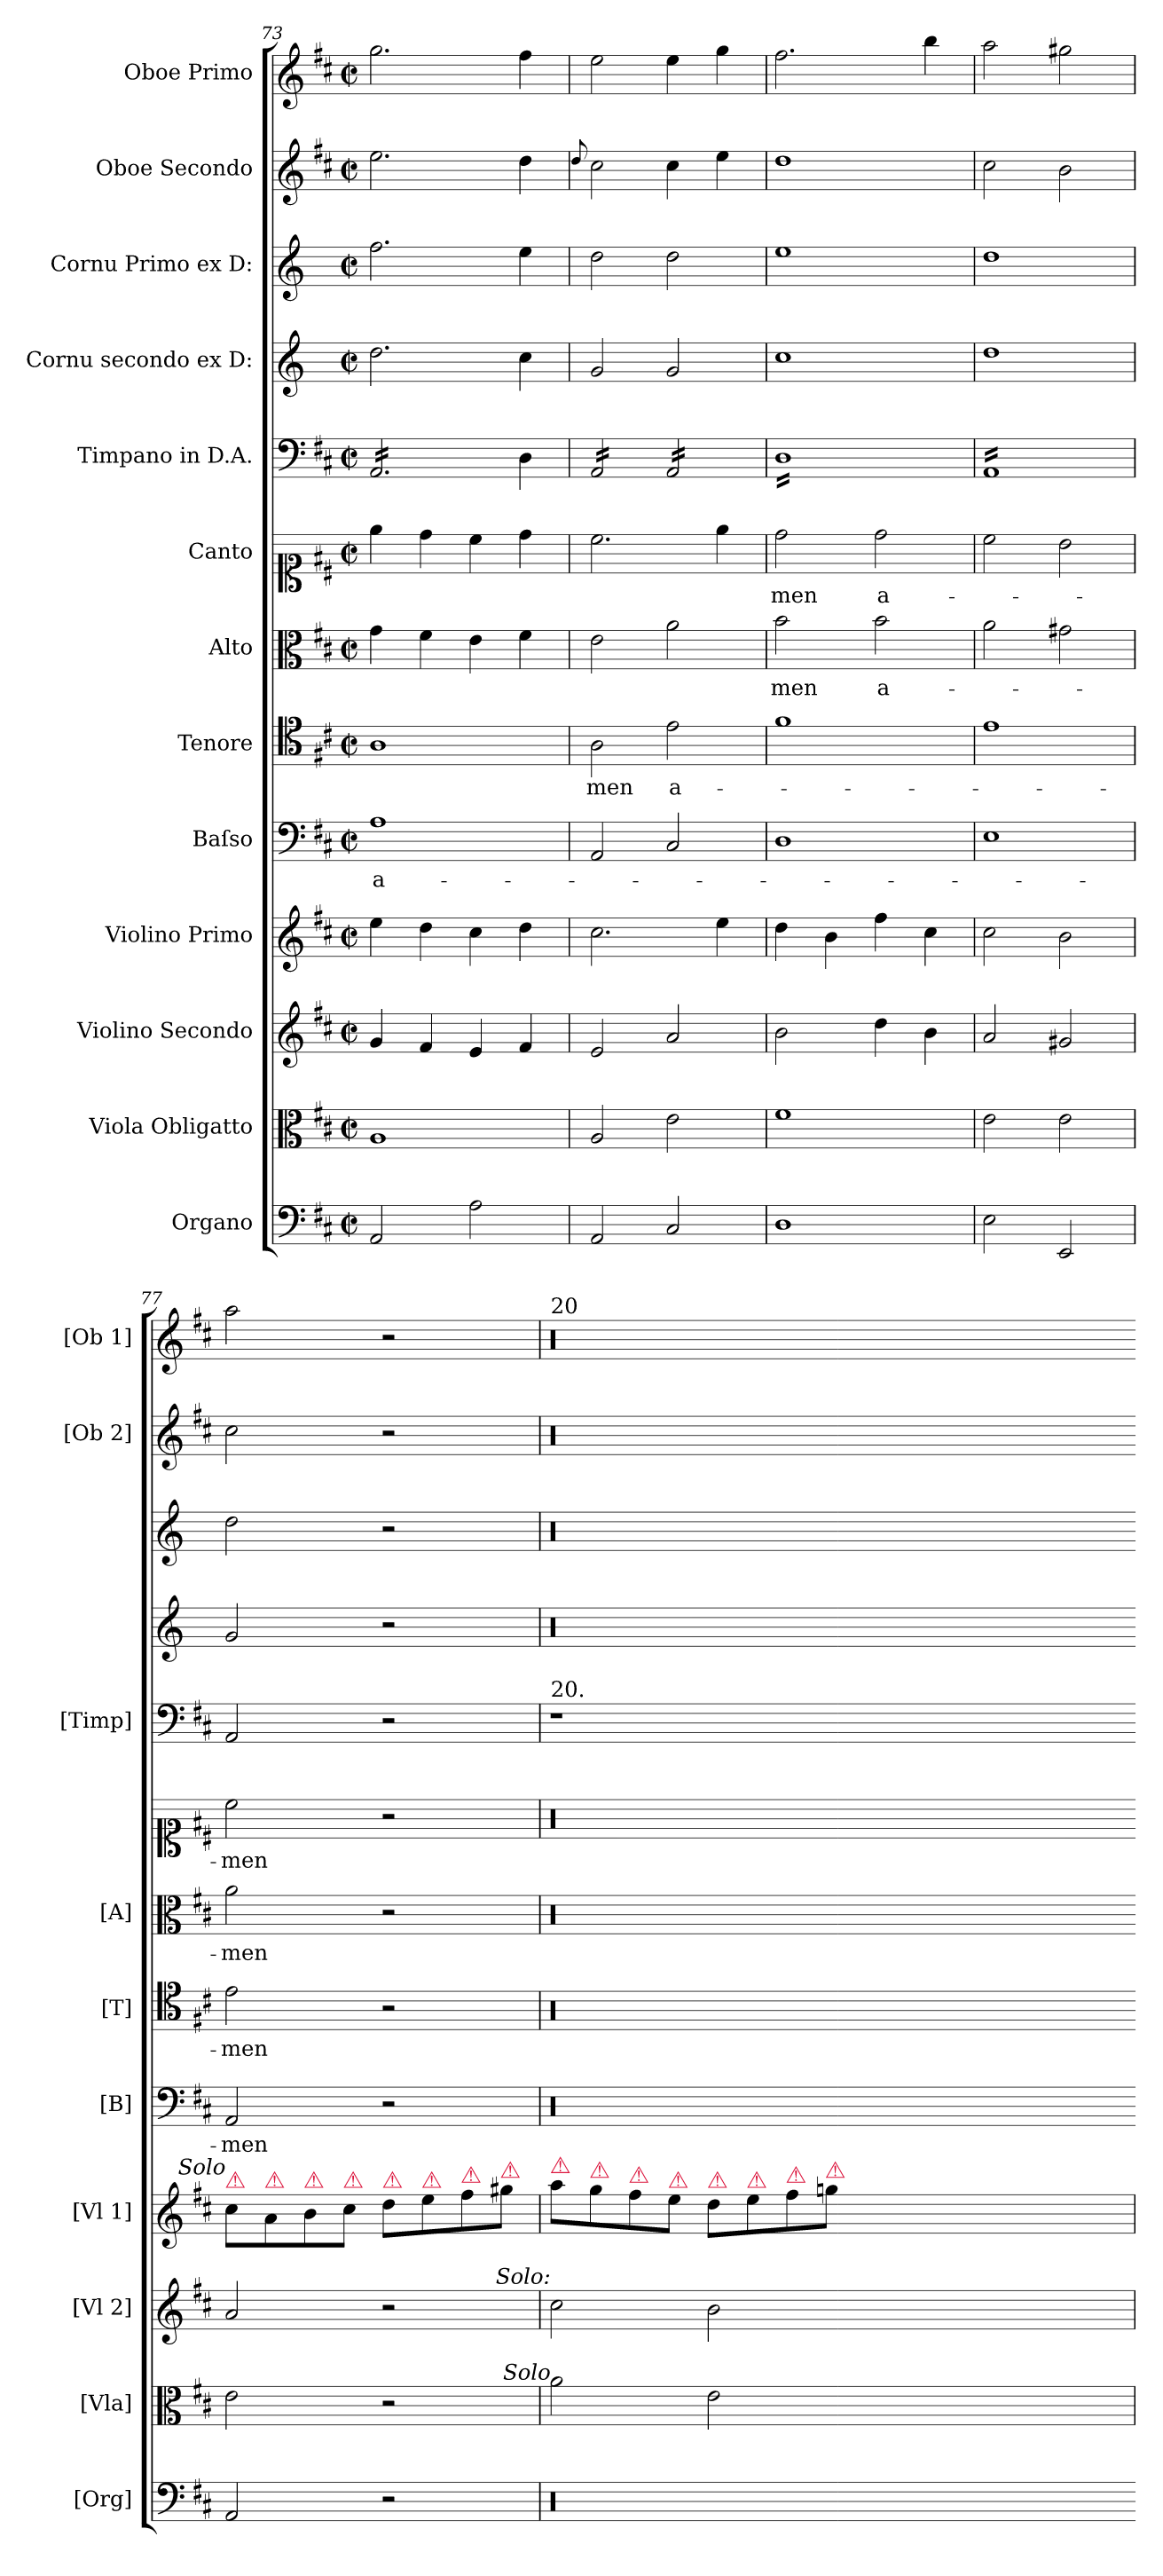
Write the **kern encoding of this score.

**kern	**kern	**kern	**kern	**kern	**text	**kern	**text	**kern	**text	**kern	**text	**kern	**kern	**kern	**kern	**kern
*part13	*part12	*part11	*part10	*part9	*part9	*part8	*part8	*part7	*part7	*part6	*part6	*part5	*part4	*part3	*part2	*part1
*staff13	*staff12	*staff11	*staff10	*staff9	*staff9	*staff8	*staff8	*staff7	*staff7	*staff6	*staff6	*staff5	*staff4	*staff3	*staff2	*staff1
*I"Organo	*I"Viola Obligatto	*I"Violino Secondo	*I"Violino Primo	*I"Baſso	*	*I"Tenore	*	*I"Alto	*	*I"Canto	*	*I"Timpano in D.A.	*I"Cornu secondo ex D:	*I"Cornu Primo ex D:	*I"Oboe Secondo	*I"Oboe Primo
*I'[Org]	*I'[Vla]	*I'[Vl 2]	*I'[Vl 1]	*I'[B]	*	*I'[T]	*	*I'[A]	*	*	*	*I'[Timp]	*	*	*I'[Ob 2]	*I'[Ob 1]
*clefF4	*clefC3	*clefG2	*clefG2	*clefF4	*	*clefC4	*	*clefC3	*	*clefC1	*	*clefF4	*clefG2	*clefG2	*clefG2	*clefG2
*	*	*	*	*	*	*	*	*	*	*	*	*	*ITrd6c10	*ITrd6c10	*	*
*k[f#c#]	*k[f#c#]	*k[f#c#]	*k[f#c#]	*k[f#c#]	*	*k[f#c#]	*	*k[f#c#]	*	*k[f#c#]	*	*k[f#c#]	*k[f#c#]	*k[f#c#]	*k[f#c#]	*k[f#c#]
*D:	*D:	*D:	*D:	*D:	*	*D:	*	*D:	*	*D:	*	*D:	*D:	*D:	*D:	*D:
*M2/2	*M2/2	*M2/2	*M2/2	*M2/2	*	*M2/2	*	*M2/2	*	*M2/2	*	*M2/2	*M2/2	*M2/2	*M2/2	*M2/2
*met(c|)	*met(c|)	*met(c|)	*met(c|)	*met(c|)	*	*met(c|)	*	*met(c|)	*	*met(c|)	*	*met(c|)	*met(c|)	*met(c|)	*met(c|)	*met(c|)
=73	=73	=73	=73	=73	=73	=73	=73	=73	=73	=73	=73	=73	=73	=73	=73	=73
*	*	*	*	*	*	*	*	*	*	*	*	*tremolo	*	*	*	*
2AA/	1A	4g/	4ee\	1A	a-	1A	.	4g\	.	4ee\	.	16AA/LL	2.e\	2.g\	2.ee\	2.gg\
.	.	.	.	.	.	.	.	.	.	.	.	16AA/	.	.	.	.
.	.	.	.	.	.	.	.	.	.	.	.	16AA/	.	.	.	.
.	.	.	.	.	.	.	.	.	.	.	.	16AA/	.	.	.	.
.	.	4f#/	4dd\	.	.	.	.	4f#\	.	4dd\	.	16AA/	.	.	.	.
.	.	.	.	.	.	.	.	.	.	.	.	16AA/	.	.	.	.
.	.	.	.	.	.	.	.	.	.	.	.	16AA/	.	.	.	.
.	.	.	.	.	.	.	.	.	.	.	.	16AA/	.	.	.	.
2A\	.	4e/	4cc#\	.	.	.	.	4e\	.	4cc#\	.	16AA/	.	.	.	.
.	.	.	.	.	.	.	.	.	.	.	.	16AA/	.	.	.	.
.	.	.	.	.	.	.	.	.	.	.	.	16AA/	.	.	.	.
.	.	.	.	.	.	.	.	.	.	.	.	16AA/JJ	.	.	.	.
*	*	*	*	*	*	*	*	*	*	*	*	*Xtremolo	*	*	*	*
.	.	4f#/	4dd\	.	.	.	.	4f#\	.	4dd\	.	4D\	4d\	4f#\	4dd\	4ff#\
=74	=74	=74	=74	=74	=74	=74	=74	=74	=74	=74	=74	=74	=74	=74	=74	=74
.	.	.	.	.	.	.	.	.	.	.	.	.	.	.	8qqdd/	.
*	*	*	*	*	*	*	*	*	*	*	*	*tremolo	*	*	*	*
2AA/	2A/	2e/	2.cc#\	2AA/	.	2A\	-men	2e\	.	2.cc#\	.	16AA/LL	2A/	2e\	2cc#\	2ee\
.	.	.	.	.	.	.	.	.	.	.	.	16AA/	.	.	.	.
.	.	.	.	.	.	.	.	.	.	.	.	16AA/	.	.	.	.
.	.	.	.	.	.	.	.	.	.	.	.	16AA/	.	.	.	.
.	.	.	.	.	.	.	.	.	.	.	.	16AA/	.	.	.	.
.	.	.	.	.	.	.	.	.	.	.	.	16AA/	.	.	.	.
.	.	.	.	.	.	.	.	.	.	.	.	16AA/	.	.	.	.
.	.	.	.	.	.	.	.	.	.	.	.	16AA/JJ	.	.	.	.
2C#/	2e\	2a/	.	2C#/	.	2e\	a-	2a\	.	.	.	16AA/LL	2A/	2e\	4cc#\	4ee\
.	.	.	.	.	.	.	.	.	.	.	.	16AA/	.	.	.	.
.	.	.	.	.	.	.	.	.	.	.	.	16AA/	.	.	.	.
.	.	.	.	.	.	.	.	.	.	.	.	16AA/	.	.	.	.
.	.	.	4ee\	.	.	.	.	.	.	4ee\	.	16AA/	.	.	4ee\	4gg\
.	.	.	.	.	.	.	.	.	.	.	.	16AA/	.	.	.	.
.	.	.	.	.	.	.	.	.	.	.	.	16AA/	.	.	.	.
.	.	.	.	.	.	.	.	.	.	.	.	16AA/JJ	.	.	.	.
=75	=75	=75	=75	=75	=75	=75	=75	=75	=75	=75	=75	=75	=75	=75	=75	=75
1D	1f#	2b\	4dd\	1D	.	1f#	.	2b\	-men	2dd\	-men	16DLL	1d	1f#	1dd	2.ff#\
.	.	.	.	.	.	.	.	.	.	.	.	16D	.	.	.	.
.	.	.	.	.	.	.	.	.	.	.	.	16D	.	.	.	.
.	.	.	.	.	.	.	.	.	.	.	.	16D	.	.	.	.
.	.	.	4b\	.	.	.	.	.	.	.	.	16D	.	.	.	.
.	.	.	.	.	.	.	.	.	.	.	.	16D	.	.	.	.
.	.	.	.	.	.	.	.	.	.	.	.	16D	.	.	.	.
.	.	.	.	.	.	.	.	.	.	.	.	16D	.	.	.	.
.	.	4dd\	4ff#\	.	.	.	.	2b\	a-	2dd\	a-	16D	.	.	.	.
.	.	.	.	.	.	.	.	.	.	.	.	16D	.	.	.	.
.	.	.	.	.	.	.	.	.	.	.	.	16D	.	.	.	.
.	.	.	.	.	.	.	.	.	.	.	.	16D	.	.	.	.
.	.	4b\	4cc#\	.	.	.	.	.	.	.	.	16D	.	.	.	4bb\
.	.	.	.	.	.	.	.	.	.	.	.	16D	.	.	.	.
.	.	.	.	.	.	.	.	.	.	.	.	16D	.	.	.	.
.	.	.	.	.	.	.	.	.	.	.	.	16DJJ	.	.	.	.
=76	=76	=76	=76	=76	=76	=76	=76	=76	=76	=76	=76	=76	=76	=76	=76	=76
2E\	2e\	2a/	2cc#\	1E	.	1e	.	2a\	.	2cc#\	.	16AALL	1e	1e	2cc#\	2aa\
.	.	.	.	.	.	.	.	.	.	.	.	16AA	.	.	.	.
.	.	.	.	.	.	.	.	.	.	.	.	16AA	.	.	.	.
.	.	.	.	.	.	.	.	.	.	.	.	16AA	.	.	.	.
.	.	.	.	.	.	.	.	.	.	.	.	16AA	.	.	.	.
.	.	.	.	.	.	.	.	.	.	.	.	16AA	.	.	.	.
.	.	.	.	.	.	.	.	.	.	.	.	16AA	.	.	.	.
.	.	.	.	.	.	.	.	.	.	.	.	16AA	.	.	.	.
2EE/	2e\	2g#X/	2b\	.	.	.	.	2g#X\	.	2b\	.	16AA	.	.	2b\	2gg#X\
.	.	.	.	.	.	.	.	.	.	.	.	16AA	.	.	.	.
.	.	.	.	.	.	.	.	.	.	.	.	16AA	.	.	.	.
.	.	.	.	.	.	.	.	.	.	.	.	16AA	.	.	.	.
.	.	.	.	.	.	.	.	.	.	.	.	16AA	.	.	.	.
.	.	.	.	.	.	.	.	.	.	.	.	16AA	.	.	.	.
.	.	.	.	.	.	.	.	.	.	.	.	16AA	.	.	.	.
.	.	.	.	.	.	.	.	.	.	.	.	16AAJJ	.	.	.	.
*	*	*	*	*	*	*	*	*	*	*	*	*Xtremolo	*	*	*	*
=77	=77	=77	=77	=77	=77	=77	=77	=77	=77	=77	=77	=77	=77	=77	=77	=77
!	!	!	!LO:TX:a:i:rj:t=Solo	!	!	!	!	!	!	!	!	!	!	!	!	!
!	!	!	!LO:TX:a:color=crimson:t=⚠	!	!	!	!	!	!	!	!	!	!	!	!	!
2AA/	2e\	2a/	8cc#\L	2AA/	-men	2e\	-men	2a\	-men	2cc#\	-men	2AA/	2A/	2e\	2cc#\	2aa\
!	!	!	!LO:TX:a:color=crimson:t=⚠	!	!	!	!	!	!	!	!	!	!	!	!	!
.	.	.	8a\	.	.	.	.	.	.	.	.	.	.	.	.	.
!	!	!	!LO:TX:a:color=crimson:t=⚠	!	!	!	!	!	!	!	!	!	!	!	!	!
.	.	.	8b\	.	.	.	.	.	.	.	.	.	.	.	.	.
!	!	!	!LO:TX:a:color=crimson:t=⚠	!	!	!	!	!	!	!	!	!	!	!	!	!
.	.	.	8cc#\J	.	.	.	.	.	.	.	.	.	.	.	.	.
!	!	!	!LO:TX:a:color=crimson:t=⚠	!	!	!	!	!	!	!	!	!	!	!	!	!
2r	2r	2r	8dd\L	2r	.	2r	.	2r	.	2r	.	2r	2r	2r	2r	2r
!	!	!	!LO:TX:a:color=crimson:t=⚠	!	!	!	!	!	!	!	!	!	!	!	!	!
.	.	.	8ee\	.	.	.	.	.	.	.	.	.	.	.	.	.
!	!	!	!LO:TX:a:color=crimson:t=⚠	!	!	!	!	!	!	!	!	!	!	!	!	!
.	.	.	8ff#\	.	.	.	.	.	.	.	.	.	.	.	.	.
!	!	!	!LO:TX:a:color=crimson:t=⚠	!	!	!	!	!	!	!	!	!	!	!	!	!
.	.	.	8gg#X\J	.	.	.	.	.	.	.	.	.	.	.	.	.
=78	=78	=78	=78	=78	=78	=78	=78	=78	=78	=78	=78	=78	=78	=78	=78	=78
!	!	!	!	!	!	!	!	!	!	!	!	!	!	!	!	!LO:TX:a:t=20
!	!	!	!	!	!	!	!	!	!	!	!	!LO:TX:a:t=20.	!	!	!	!
!	!	!	!LO:TX:a:color=crimson:t=⚠	!	!	!	!	!	!	!	!	!	!	!	!	!
!	!	!LO:TX:a:i:rj:t=Solo&colon;	!	!	!	!	!	!	!	!	!	!	!	!	!	!
!	!LO:TX:a:i:rj:t=Solo	!	!	!	!	!	!	!	!	!	!	!	!	!	!	!
00r	2a\	2cc#\	8aa\L	00r	.	00r	.	00r	.	00r	.	1r	00r	00r	00r	00r
!	!	!	!LO:TX:a:color=crimson:t=⚠	!	!	!	!	!	!	!	!	!	!	!	!	!
.	.	.	8gg\	.	.	.	.	.	.	.	.	.	.	.	.	.
!	!	!	!LO:TX:a:color=crimson:t=⚠	!	!	!	!	!	!	!	!	!	!	!	!	!
.	.	.	8ff#\	.	.	.	.	.	.	.	.	.	.	.	.	.
!	!	!	!LO:TX:a:color=crimson:t=⚠	!	!	!	!	!	!	!	!	!	!	!	!	!
.	.	.	8ee\J	.	.	.	.	.	.	.	.	.	.	.	.	.
!	!	!	!LO:TX:a:color=crimson:t=⚠	!	!	!	!	!	!	!	!	!	!	!	!	!
.	2e\	2b\	8dd\L	.	.	.	.	.	.	.	.	.	.	.	.	.
!	!	!	!LO:TX:a:color=crimson:t=⚠	!	!	!	!	!	!	!	!	!	!	!	!	!
.	.	.	8ee\	.	.	.	.	.	.	.	.	.	.	.	.	.
!	!	!	!LO:TX:a:color=crimson:t=⚠	!	!	!	!	!	!	!	!	!	!	!	!	!
.	.	.	8ff#\	.	.	.	.	.	.	.	.	.	.	.	.	.
!	!	!	!LO:TX:a:color=crimson:t=⚠	!	!	!	!	!	!	!	!	!	!	!	!	!
.	.	.	8ggn\J	.	.	.	.	.	.	.	.	.	.	.	.	.
.	0.ryy	0.ryy	0.ryy	.	.	.	.	.	.	.	.	0.ryy	.	.	.	.
=-	=	=	=	=-	=-	=-	=-	=-	=-	=-	=-	=-	=-	=-	=-	=-
*-	*-	*-	*-	*-	*-	*-	*-	*-	*-	*-	*-	*-	*-	*-	*-	*-
